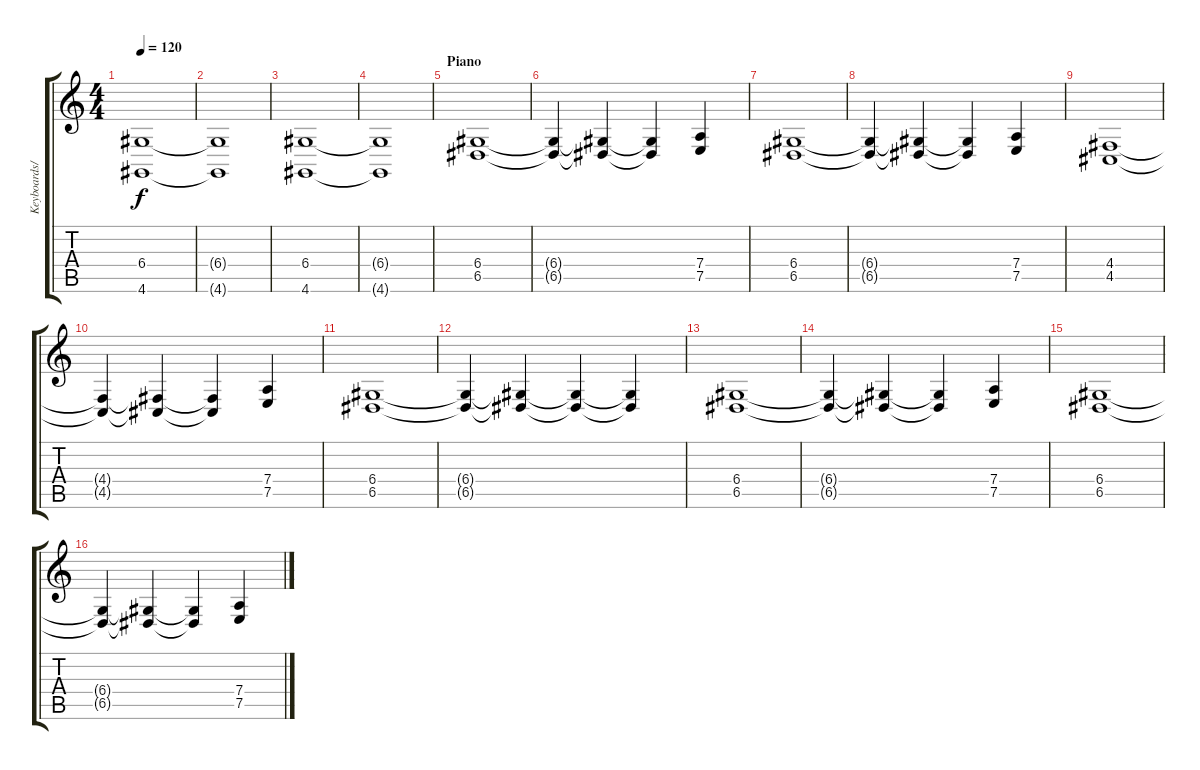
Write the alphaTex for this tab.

\track ("Keyboards/Livia" "Keyboards/") {instrument synthstrings1}
\staff {score tabs}
\tuning (E4 B3 G3 D3 A2 E2) {hide}
\ts (4 4)
\tempo 120
\clef g2
\ks c
(6.4 4.6).1{dy f instrument synthstrings1} |
(6.4{t} 4.6{t}).1 |
(6.4 4.6).1 |
(6.4{t} 4.6{t}).1 |
\section ("" "Piano")
(6.4 6.5).1 |
(6.4{t} 6.5{t}).4 (6.4{t} 6.5{t}).4 (6.4{t} 6.5{t}).4 (7.4 7.5).4 |
(6.4 6.5).1 |
(6.4{t} 6.5{t}).4 (6.4{t} 6.5{t}).4 (6.4{t} 6.5{t}).4 (7.4 7.5).4 |
(4.4 4.5).1 |
(4.4{t} 4.5{t}).4 (4.4{t} 4.5{t}).4 (4.4{t} 4.5{t}).4 (7.4 7.5).4 |
(6.4 6.5).1 |
(6.4{t} 6.5{t}).4 (6.4{t} 6.5{t}).4 (6.4{t} 6.5{t}).4 (6.4{t} 6.5{t}).4 |
(6.4 6.5).1 |
(6.4{t} 6.5{t}).4 (6.4{t} 6.5{t}).4 (6.4{t} 6.5{t}).4 (7.4 7.5).4 |
(6.4 6.5).1 |
(6.4{t} 6.5{t}).4 (6.4{t} 6.5{t}).4 (6.4{t} 6.5{t}).4 (7.4 7.5).4
